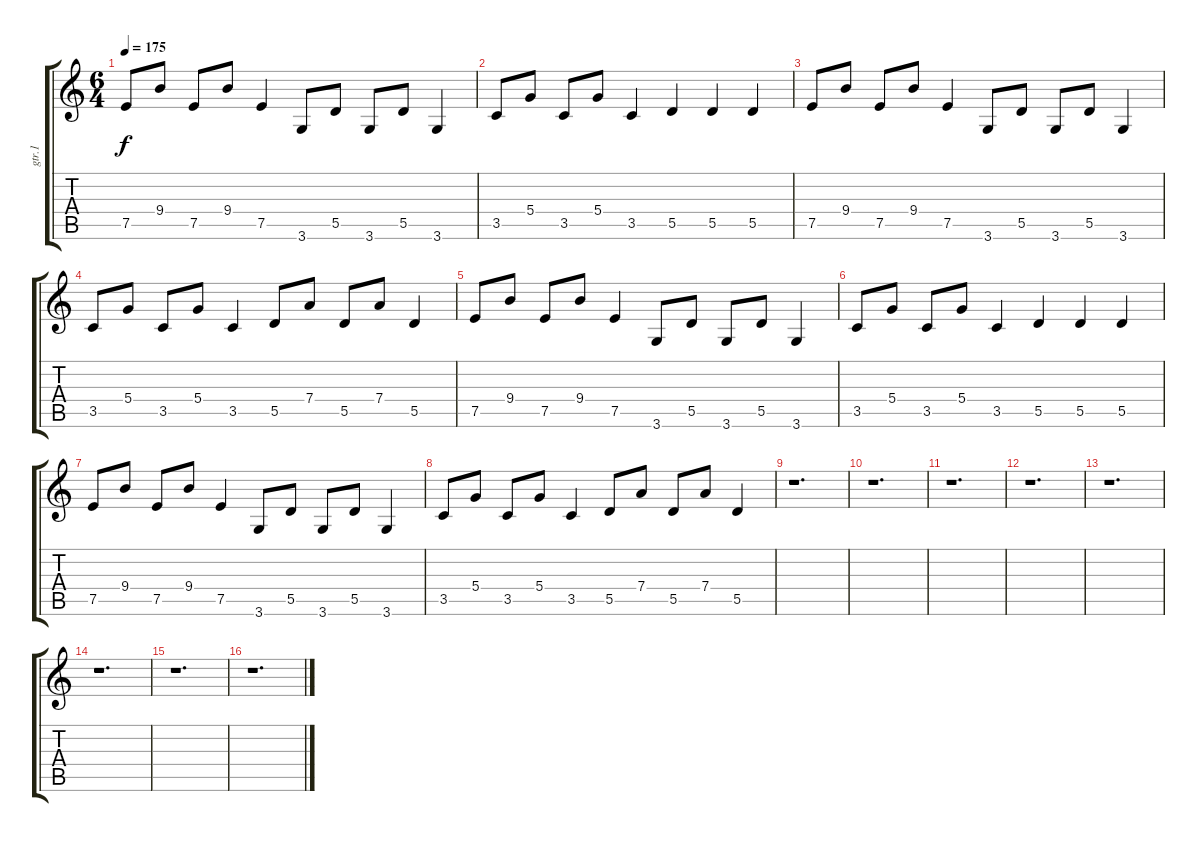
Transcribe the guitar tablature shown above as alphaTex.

\track ("gtr.1" "gtr.1") {instrument acousticguitarsteel}
\staff {score tabs}
\tuning (E4 B3 G3 D3 A2 E2) {hide}
\ts (6 4)
\tempo 175
\clef g2
\ks c
7.5.8{dy f} 9.4.8 7.5.8 9.4.8 7.5.4 3.6.8 5.5.8 3.6.8 5.5.8 3.6.4 |
3.5.8 5.4.8 3.5.8 5.4.8 3.5.4 5.5.4 5.5.4 5.5.4 |
7.5.8 9.4.8 7.5.8 9.4.8 7.5.4 3.6.8 5.5.8 3.6.8 5.5.8 3.6.4 |
3.5.8 5.4.8 3.5.8 5.4.8 3.5.4 5.5.8 7.4.8 5.5.8 7.4.8 5.5.4 |
7.5.8 9.4.8 7.5.8 9.4.8 7.5.4 3.6.8 5.5.8 3.6.8 5.5.8 3.6.4 |
3.5.8 5.4.8 3.5.8 5.4.8 3.5.4 5.5.4 5.5.4 5.5.4 |
7.5.8 9.4.8 7.5.8 9.4.8 7.5.4 3.6.8 5.5.8 3.6.8 5.5.8 3.6.4 |
3.5.8 5.4.8 3.5.8 5.4.8 3.5.4 5.5.8 7.4.8 5.5.8 7.4.8 5.5.4 |
r.1{d} |
r.1{d} |
r.1{d} |
r.1{d} |
r.1{d} |
r.1{d} |
r.1{d} |
r.1{d}
